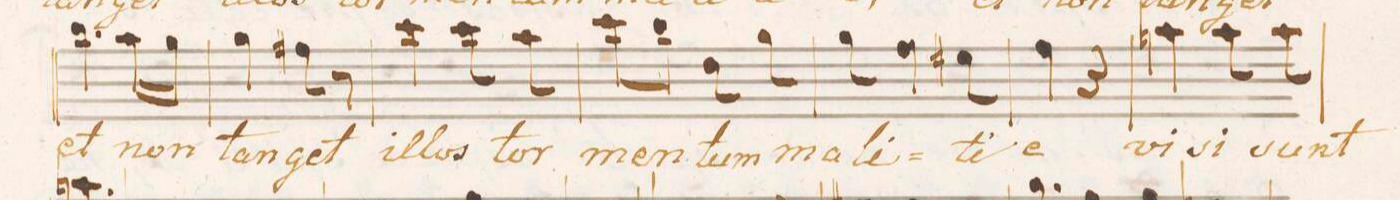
**kern	**text
*I"Soprano.	*
*clefC1	*
*k[f#]	*
*M2/4	*
4.gg\	et
16ff#\LL	non
16ee\JJ	.
=20	=20
4ee\	tan-
8dd#X\	-get
8r	.
=21	=21
4aa\	il-
8aa\	-los
8ff#\	tor-
=22	=22
8aa\L	-men-
8gg\J	.
8b\	-tum
8ee\	ma-
=23	=23
8ee\	-li-
4dd\	.
8cc#X\	-ti-
=24	=24
4dd\	-e
4r	.
=25	=25
4ffn\	vi-
8ff\	-si
8ff\	sunt
=26	=26
*-	*-
